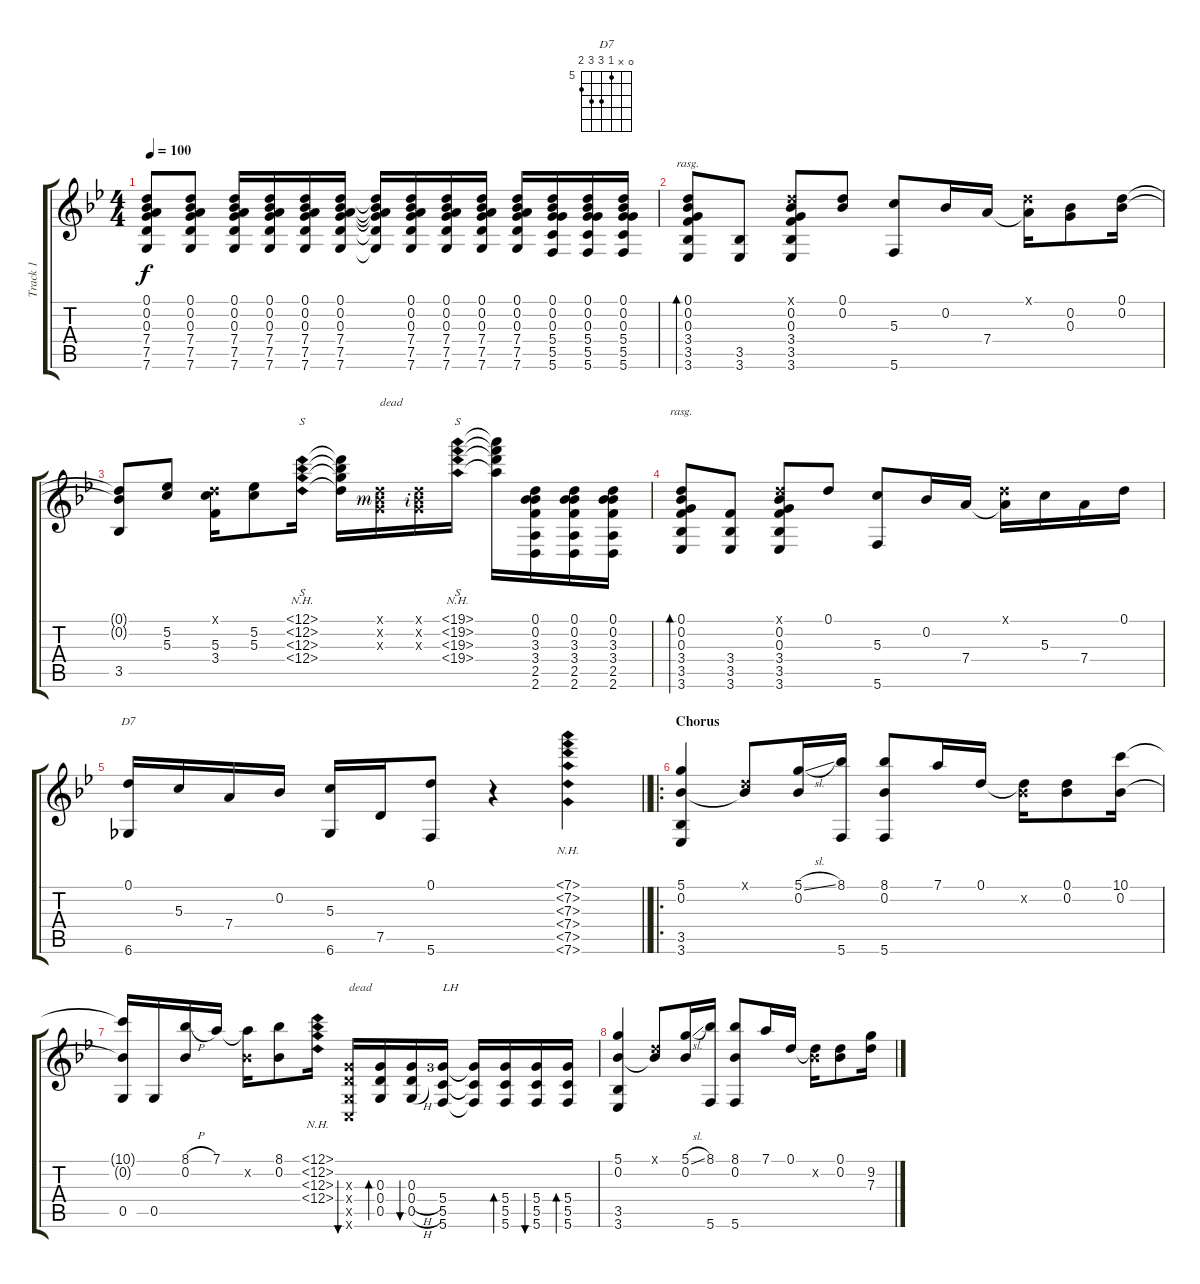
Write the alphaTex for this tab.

\track ("Track 1" "Track 1") {instrument acousticguitarsteel}
\staff {score tabs}
\tuning (D4 Bb3 G3 D3 G2 C2) {hide}
\chord ("D7" 0 x 5 7 7 6) {firstfret 5}
\ts (4 4)
\tempo 100
\clef g2
\ks bb
(0.1{t} 0.2{t} 0.3{t} 7.4{t} 7.5{t} 7.6{t}).8{dy f} (0.1 0.2 0.3 7.4 7.5 7.6).8 (0.1 0.2 0.3 7.4 7.5 7.6).16 (0.1 0.2 0.3 7.4 7.5 7.6).16 (0.1 0.2 0.3 7.4 7.5 7.6).16 (0.1 0.2 0.3 7.4 7.5 7.6).16 (0.1{t} 0.2{t} 0.3{t} 7.4{t} 7.5{t} 7.6{t}).16 (0.1 0.2 0.3 7.4 7.5 7.6).16 (0.1 0.2 0.3 7.4 7.5 7.6).16 (0.1 0.2 0.3 7.4 7.5 7.6).16 (0.1 0.2 0.3 7.4 7.5 7.6).16 (0.1 0.2 0.3 5.4 5.5 5.6).16 (0.1 0.2 0.3 5.4 5.5 5.6).16 (0.1 0.2 0.3 5.4 5.5 5.6).16 |
(0.1 0.2 0.3 3.4 3.5 3.6).8{bd 120 rasg ii} (3.5 3.6).8 (0.1{x} 0.2 0.3 3.4 3.5 3.6).8 (0.1 0.2).8 (5.3 5.6).8 0.2.16 7.4.16 (0.1{x} 7.4{t}).16 (0.2 0.3).8 (0.1 0.2).16 |
(0.1{t} 0.2{t} 3.5).8 (5.2 5.3).8 (0.1{x} 5.3 3.4).16 (5.2 5.3).8 (12.1{nh} 12.2{nh} 12.3{nh} 12.4{nh}).16{s} (12.1{t} 12.2{t} 12.3{t} 12.4{t}).16 (0.1{x} 0.2{x rf 3} 0.3{x}).16{txt "dead"} (0.1{x} 0.2{x rf 2} 0.3{x}).16 (19.1{nh} 19.2{nh} 19.3{nh} 19.4{nh}).16{s} (19.1{t} 19.2{t} 19.3{t} 19.4{t}).16 (0.1 0.2 3.3 3.4 2.5 2.6).16 (0.1 0.2 3.3 3.4 2.5 2.6).16 (0.1 0.2 3.3 3.4 2.5 2.6).16 |
(0.1 0.2 0.3 3.4 3.5 3.6).8{bd 120 rasg ii} (3.4 3.5 3.6).8 (0.1{x} 0.2 0.3 3.4 3.5 3.6).8 0.1.8 (5.3 5.6).8 0.2.16 7.4.16 (0.1{x} 7.4{t}).16 5.3.16 7.4.16 0.1.16 |
\barLineRight lightlight
(0.1 6.6).16{ch "D7"} 5.3.16 7.4.16 0.2.16 (5.3 6.6).16 7.5.16 (0.1 5.6).8 r.4 (7.1{nh} 7.2{nh} 7.3{nh} 7.4{nh} 7.5{nh} 7.6{nh}).4 |
\ro
\section ("" "Chorus")
(5.1 0.2 3.5 3.6).4 (0.1{x} 0.2{t}).8 (5.1{sl} 0.2).16 (8.1 5.6).16 (8.1 0.2 5.6).8 7.1.16 0.1.16 (0.1{t} 0.2{x}).16 (0.1 0.2).8 (10.1 0.2).16 |
(10.1{t} 0.2{t} 0.5).16 0.5.16 (8.1{h} 0.2).16 7.1.16 (7.1{t} 0.2{x}).16 (8.1 0.2).8 (12.1{nh} 12.2{nh} 12.3{nh} 12.4{nh}).16 (0.3{x} 0.4{x} 0.5{x} 0.6{x}).16{bu 60 txt "dead"} (0.3 0.4 0.5).16{bd 60} (0.3 0.4{h} 0.5{h}).16{bu 60} (5.4{lf 4} 5.5 5.6).16{txt "LH"} (5.4{t} 5.5{t} 5.6{t}).16 (5.4 5.5 5.6).16{bd 60} (5.4 5.5 5.6).16{bu 60} (5.4 5.5 5.6).16{bd 60} |
(5.1 0.2 3.5 3.6).4 (0.1{x} 0.2{t}).8 (5.1{sl} 0.2).16 (8.1 5.6).16 (8.1 0.2 5.6).8 7.1.16 0.1.16 (0.1{t} 0.2{x}).16 (0.1 0.2).8 (9.2 7.3).16
